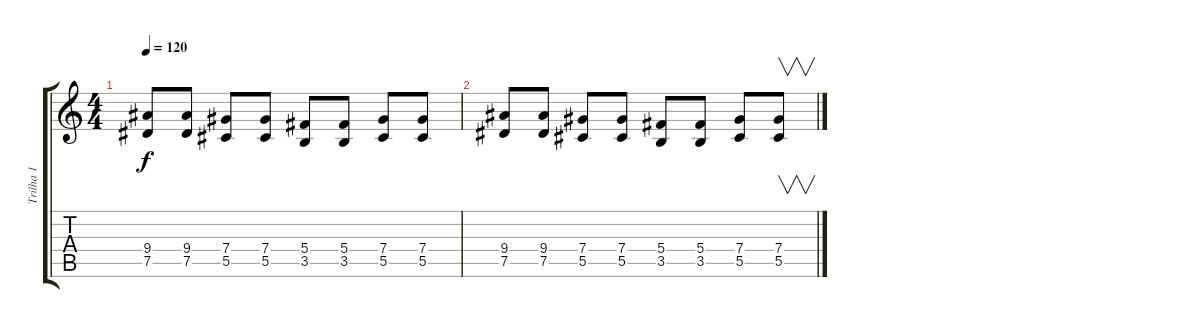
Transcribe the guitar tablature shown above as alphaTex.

\track ("Trilha 1" "Trilha 1") {instrument electricguitarmuted}
\staff {score tabs}
\tuning (Eb4 Bb3 Gb3 Db3 Ab2 Eb2) {hide}
\ts (4 4)
\tempo 120
\clef g2
\ks c
(9.4 7.5).8{dy f} (9.4 7.5).8 (7.4 5.5).8 (7.4 5.5).8 (5.4 3.5).8 (5.4 3.5).8 (7.4 5.5).8 (7.4 5.5).8 |
(9.4 7.5).8 (9.4 7.5).8 (7.4 5.5).8 (7.4 5.5).8 (5.4 3.5).8 (5.4 3.5).8 (7.4 5.5).8 (7.4 5.5).8{v}
